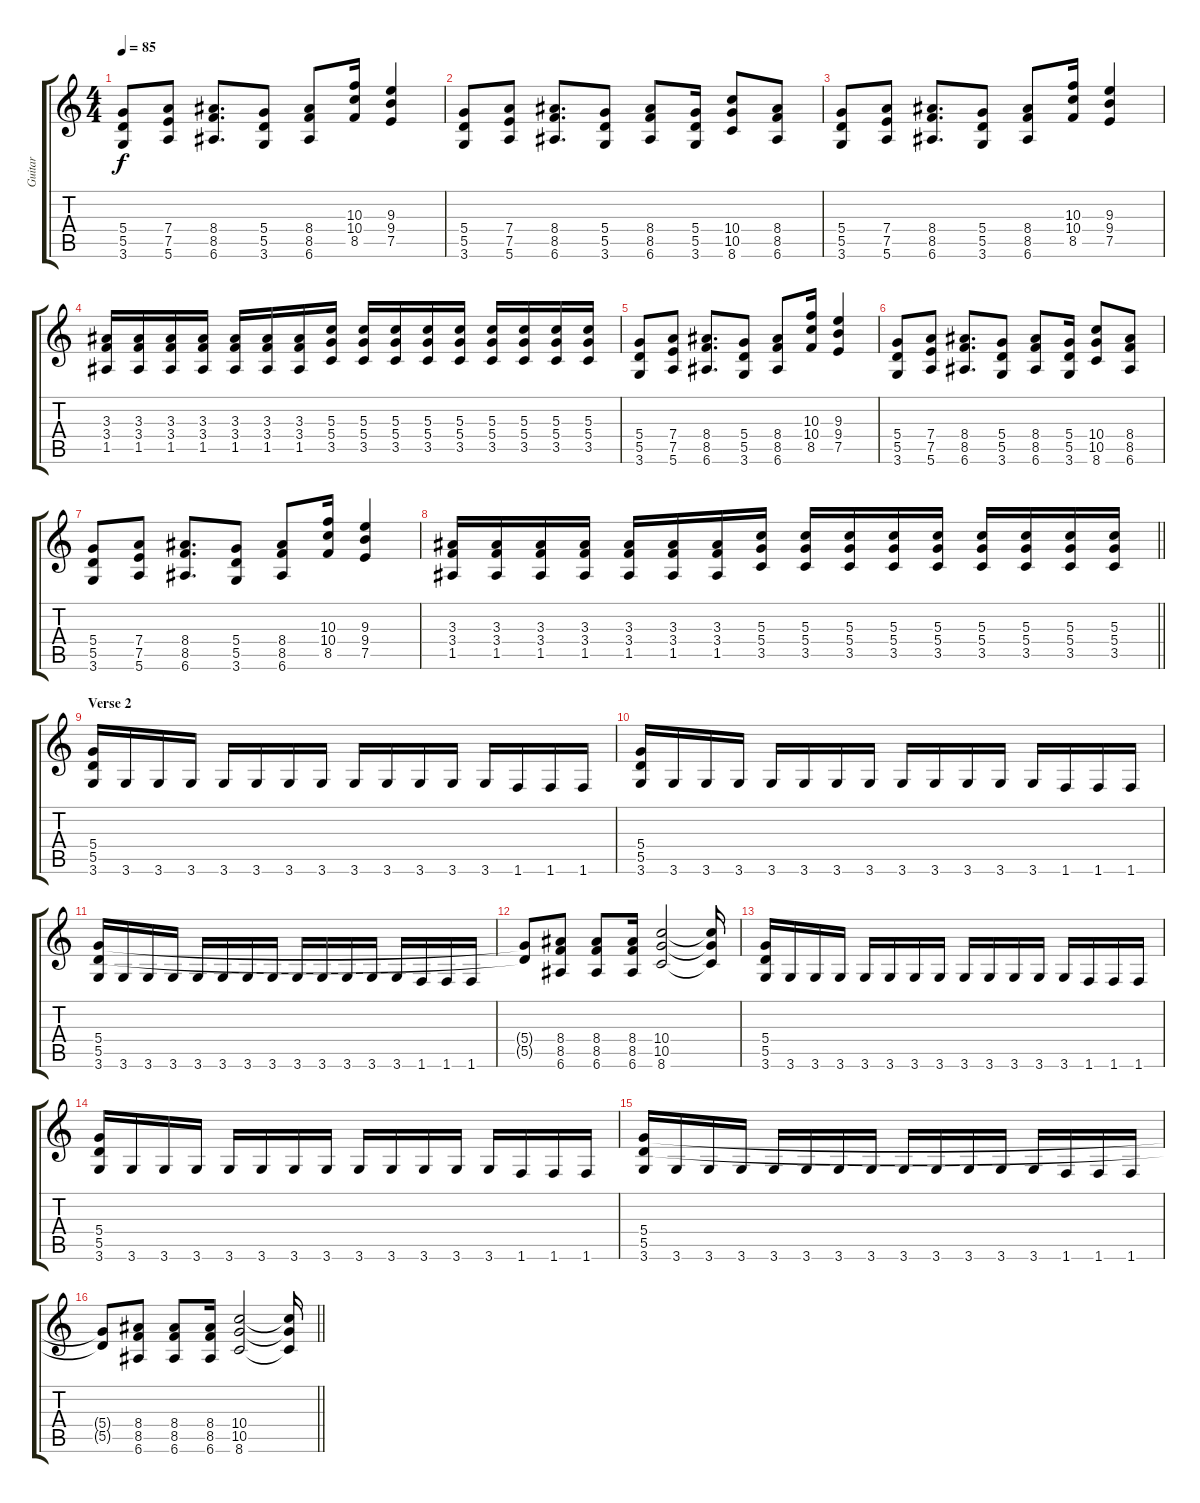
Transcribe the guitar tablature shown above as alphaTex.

\track ("Guitar" "Guitar") {instrument distortionguitar}
\staff {score tabs}
\tuning (E4 B3 G3 D3 A2 E2) {hide}
\ts (4 4)
\tempo 85
\clef g2
\ks c
(5.4 5.5 3.6).8{dy f} (7.4 7.5 5.6).8 (8.4 8.5 6.6).8{d} (5.4 5.5 3.6).8 (8.4 8.5 6.6).8 (10.3 10.4 8.5).16 (9.3 9.4 7.5).4 |
(5.4 5.5 3.6).8 (7.4 7.5 5.6).8 (8.4 8.5 6.6).8{d} (5.4 5.5 3.6).8 (8.4 8.5 6.6).8 (5.4 5.5 3.6).16 (10.4 10.5 8.6).8 (8.4 8.5 6.6).8 |
(5.4 5.5 3.6).8 (7.4 7.5 5.6).8 (8.4 8.5 6.6).8{d} (5.4 5.5 3.6).8 (8.4 8.5 6.6).8 (10.3 10.4 8.5).16 (9.3 9.4 7.5).4 |
(3.3 3.4 1.5).16 (3.3 3.4 1.5).16 (3.3 3.4 1.5).16 (3.3 3.4 1.5).16 (3.3 3.4 1.5).16 (3.3 3.4 1.5).16 (3.3 3.4 1.5).16 (5.3 5.4 3.5).16 (5.3 5.4 3.5).16 (5.3 5.4 3.5).16 (5.3 5.4 3.5).16 (5.3 5.4 3.5).16 (5.3 5.4 3.5).16 (5.3 5.4 3.5).16 (5.3 5.4 3.5).16 (5.3 5.4 3.5).16 |
(5.4 5.5 3.6).8 (7.4 7.5 5.6).8 (8.4 8.5 6.6).8{d} (5.4 5.5 3.6).8 (8.4 8.5 6.6).8 (10.3 10.4 8.5).16 (9.3 9.4 7.5).4 |
(5.4 5.5 3.6).8 (7.4 7.5 5.6).8 (8.4 8.5 6.6).8{d} (5.4 5.5 3.6).8 (8.4 8.5 6.6).8 (5.4 5.5 3.6).16 (10.4 10.5 8.6).8 (8.4 8.5 6.6).8 |
(5.4 5.5 3.6).8 (7.4 7.5 5.6).8 (8.4 8.5 6.6).8{d} (5.4 5.5 3.6).8 (8.4 8.5 6.6).8 (10.3 10.4 8.5).16 (9.3 9.4 7.5).4 |
\barLineRight lightlight
(3.3 3.4 1.5).16 (3.3 3.4 1.5).16 (3.3 3.4 1.5).16 (3.3 3.4 1.5).16 (3.3 3.4 1.5).16 (3.3 3.4 1.5).16 (3.3 3.4 1.5).16 (5.3 5.4 3.5).16 (5.3 5.4 3.5).16 (5.3 5.4 3.5).16 (5.3 5.4 3.5).16 (5.3 5.4 3.5).16 (5.3 5.4 3.5).16 (5.3 5.4 3.5).16 (5.3 5.4 3.5).16 (5.3 5.4 3.5).16 |
\section ("" "Verse 2")
(5.4 5.5 3.6).16 3.6.16 3.6.16 3.6.16 3.6.16 3.6.16 3.6.16 3.6.16 3.6.16 3.6.16 3.6.16 3.6.16 3.6.16 1.6.16 1.6.16 1.6.16 |
(5.4 5.5 3.6).16 3.6.16 3.6.16 3.6.16 3.6.16 3.6.16 3.6.16 3.6.16 3.6.16 3.6.16 3.6.16 3.6.16 3.6.16 1.6.16 1.6.16 1.6.16 |
(5.4 5.5 3.6).16 3.6.16 3.6.16 3.6.16 3.6.16 3.6.16 3.6.16 3.6.16 3.6.16 3.6.16 3.6.16 3.6.16 3.6.16 1.6.16 1.6.16 1.6.16 |
(5.4{t} 5.5{t}).8 (8.4 8.5 6.6).8 (8.4 8.5 6.6).8 (8.4 8.5 6.6).16 (10.4 10.5 8.6).2 (10.4{t} 10.5{t} 8.6{t}).16 |
(5.4 5.5 3.6).16 3.6.16 3.6.16 3.6.16 3.6.16 3.6.16 3.6.16 3.6.16 3.6.16 3.6.16 3.6.16 3.6.16 3.6.16 1.6.16 1.6.16 1.6.16 |
(5.4 5.5 3.6).16 3.6.16 3.6.16 3.6.16 3.6.16 3.6.16 3.6.16 3.6.16 3.6.16 3.6.16 3.6.16 3.6.16 3.6.16 1.6.16 1.6.16 1.6.16 |
(5.4 5.5 3.6).16 3.6.16 3.6.16 3.6.16 3.6.16 3.6.16 3.6.16 3.6.16 3.6.16 3.6.16 3.6.16 3.6.16 3.6.16 1.6.16 1.6.16 1.6.16 |
\barLineRight lightlight
(5.4{t} 5.5{t}).8 (8.4 8.5 6.6).8 (8.4 8.5 6.6).8 (8.4 8.5 6.6).16 (10.4 10.5 8.6).2 (10.4{t} 10.5{t} 8.6{t}).16
